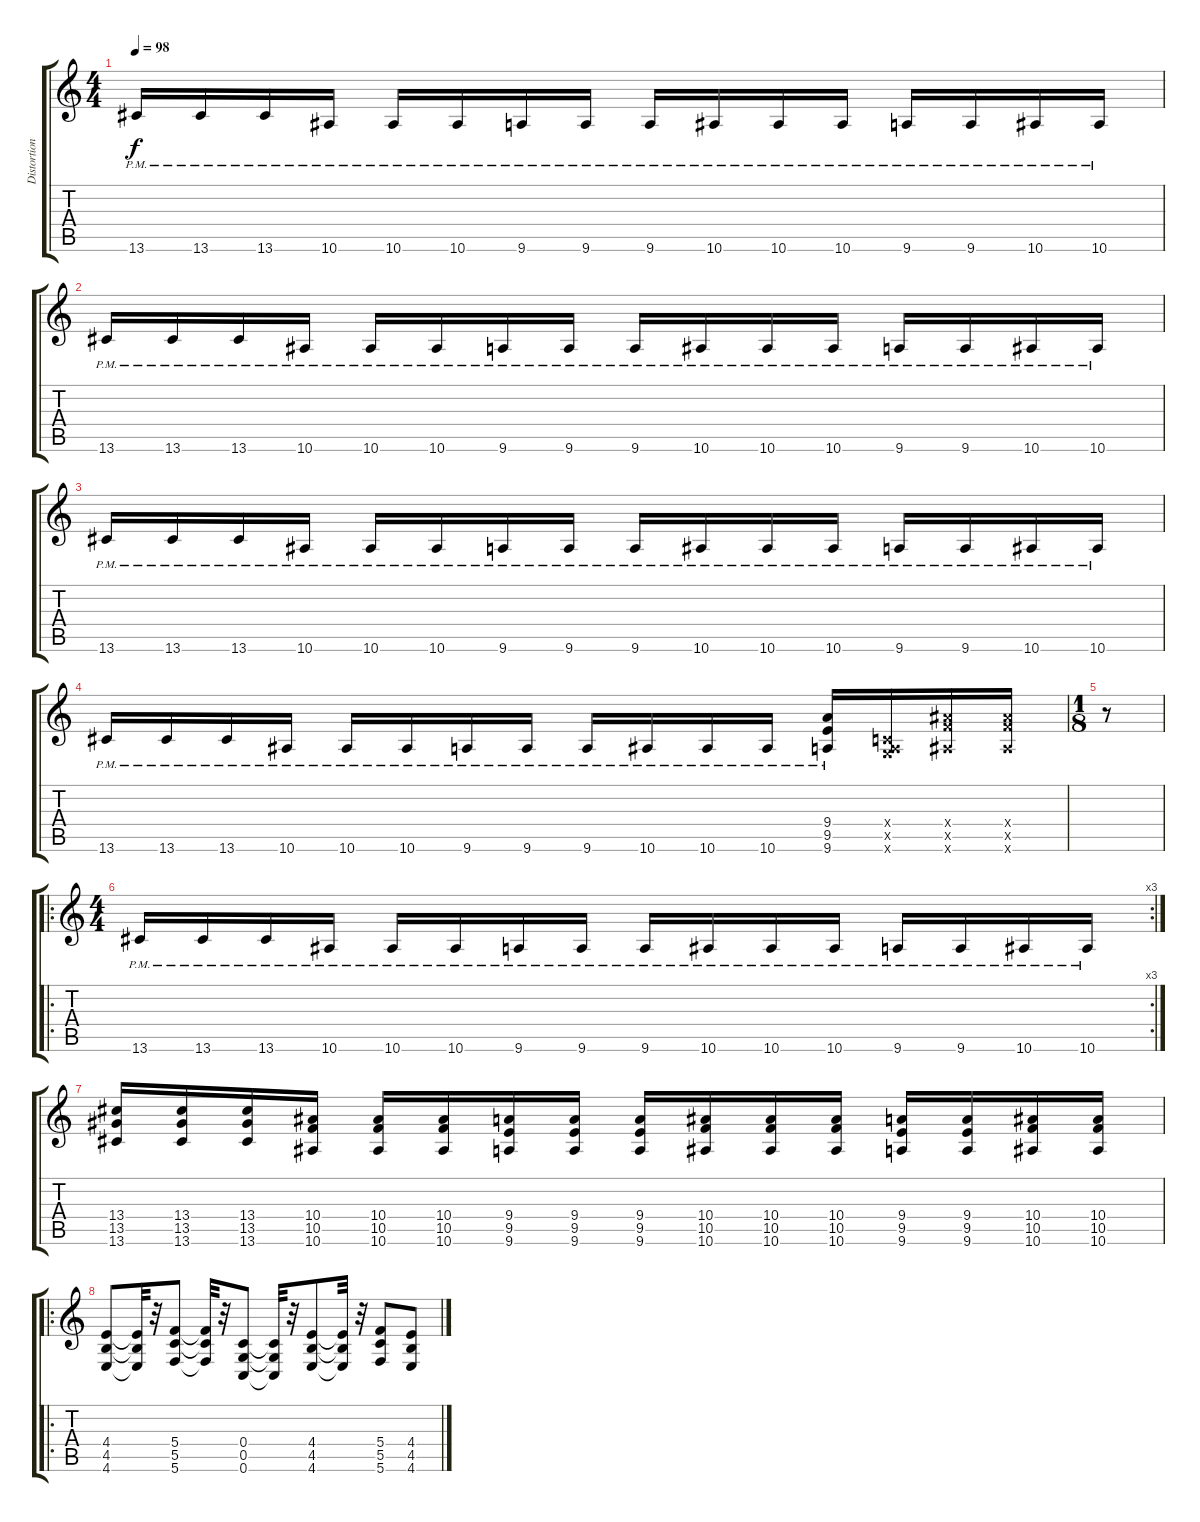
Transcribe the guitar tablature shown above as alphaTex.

\track ("Distortion Guitar" "Distortion") {instrument distortionguitar}
\staff {score tabs}
\tuning (D4 A3 F3 C3 G2 C2) {hide}
\ts (4 4)
\tempo 98
\clef g2
\ks c
13.6{pm}.16{dy f volume 8} 13.6{pm}.16{volume 8} 13.6{pm}.16{volume 8} 10.6{pm}.16{volume 8} 10.6{pm}.16{volume 8} 10.6{pm}.16{volume 8} 9.6{pm}.16{volume 8} 9.6{pm}.16{volume 8} 9.6{pm}.16{volume 8} 10.6{pm}.16{volume 8} 10.6{pm}.16{volume 8} 10.6{pm}.16{volume 8} 9.6{pm}.16{volume 8} 9.6{pm}.16{volume 8} 10.6{pm}.16{volume 8} 10.6{pm}.16{volume 8} |
13.6{pm}.16{volume 8} 13.6{pm}.16{volume 8} 13.6{pm}.16{volume 8} 10.6{pm}.16{volume 8} 10.6{pm}.16{volume 8} 10.6{pm}.16{volume 8} 9.6{pm}.16{volume 8} 9.6{pm}.16{volume 8} 9.6{pm}.16{volume 8} 10.6{pm}.16{volume 8} 10.6{pm}.16{volume 8} 10.6{pm}.16{volume 8} 9.6{pm}.16{volume 8} 9.6{pm}.16{volume 8} 10.6{pm}.16{volume 8} 10.6{pm}.16{volume 8} |
13.6{pm}.16{volume 8} 13.6{pm}.16{volume 8} 13.6{pm}.16{volume 8} 10.6{pm}.16{volume 8} 10.6{pm}.16{volume 8} 10.6{pm}.16{volume 8} 9.6{pm}.16{volume 8} 9.6{pm}.16{volume 8} 9.6{pm}.16{volume 8} 10.6{pm}.16{volume 8} 10.6{pm}.16{volume 8} 10.6{pm}.16{volume 8} 9.6{pm}.16{volume 8} 9.6{pm}.16{volume 8} 10.6{pm}.16{volume 8} 10.6{pm}.16{volume 8} |
13.6{pm}.16{volume 8} 13.6{pm}.16{volume 8} 13.6{pm}.16{volume 8} 10.6{pm}.16{volume 8} 10.6{pm}.16{volume 8} 10.6{pm}.16{volume 8} 9.6{pm}.16{volume 8} 9.6{pm}.16{volume 8} 9.6{pm}.16{volume 8} 10.6{pm}.16{volume 8} 10.6{pm}.16{volume 8} 10.6{pm}.16{volume 8} (9.4 9.5 9.6{pm}).16{volume 16} (0.4{x} 0.5{x} 9.6{x}).16 (10.4{x} 10.5{x} 10.6{x}).16 (10.4{x} 10.5{x} 10.6{x}).16 |
\ts (1 8)
r.8 |
\ro
\rc 3
\ts (4 4)
13.6{pm}.16 13.6{pm}.16 13.6{pm}.16 10.6{pm}.16 10.6{pm}.16 10.6{pm}.16 9.6{pm}.16 9.6{pm}.16 9.6{pm}.16 10.6{pm}.16 10.6{pm}.16 10.6{pm}.16 9.6{pm}.16 9.6{pm}.16 10.6{pm}.16 10.6{pm}.16 |
(13.4 13.5 13.6).16 (13.4 13.5 13.6).16 (13.4 13.5 13.6).16 (10.4 10.5 10.6).16 (10.4 10.5 10.6).16 (10.4 10.5 10.6).16 (9.4 9.5 9.6).16 (9.4 9.5 9.6).16 (9.4 9.5 9.6).16 (10.4 10.5 10.6).16 (10.4 10.5 10.6).16 (10.4 10.5 10.6).16 (9.4 9.5 9.6).16 (9.4 9.5 9.6).16 (10.4 10.5 10.6).16 (10.4 10.5 10.6).16 |
\ro
(4.4 4.5 4.6).8 (4.4{t} 4.5{t} 4.6{t}).32 r.32 (5.4 5.5 5.6).8 (5.4{t} 5.5{t} 5.6{t}).32 r.32 (0.4 0.5 0.6).8 (0.4{t} 0.5{t} 0.6{t}).32 r.32 (4.4 4.5 4.6).8 (4.4{t} 4.5{t} 4.6{t}).32 r.32 (5.4 5.5 5.6).8 (4.4 4.5 4.6).8
